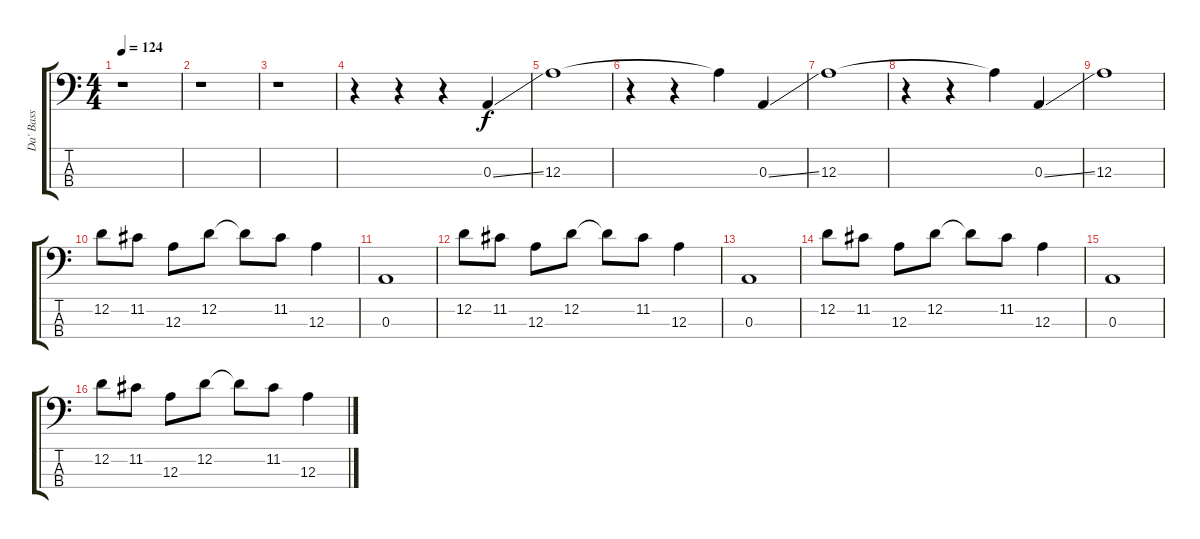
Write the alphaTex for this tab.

\track ("Da' Bass" "Da' Bass") {instrument electricbasspick}
\staff {score tabs}
\tuning (G2 D2 A1 E1) {hide}
\ts (4 4)
\tempo 124
\clef f4
\ks c
r.1{dy f instrument electricbasspick} |
r.1 |
r.1 |
r.4 r.4 r.4 0.3{ss}.4 |
12.3.1 |
r.4 r.4 12.3{t}.4 0.3{ss}.4 |
12.3.1 |
r.4 r.4 12.3{t}.4 0.3{ss}.4 |
12.3.1 |
12.2.8 11.2.8 12.3.8 12.2.8 12.2{t}.8 11.2.8 12.3.4 |
0.3.1 |
12.2.8 11.2.8 12.3.8 12.2.8 12.2{t}.8 11.2.8 12.3.4 |
0.3.1 |
12.2.8 11.2.8 12.3.8 12.2.8 12.2{t}.8 11.2.8 12.3.4 |
0.3.1 |
12.2.8 11.2.8 12.3.8 12.2.8 12.2{t}.8 11.2.8 12.3.4
